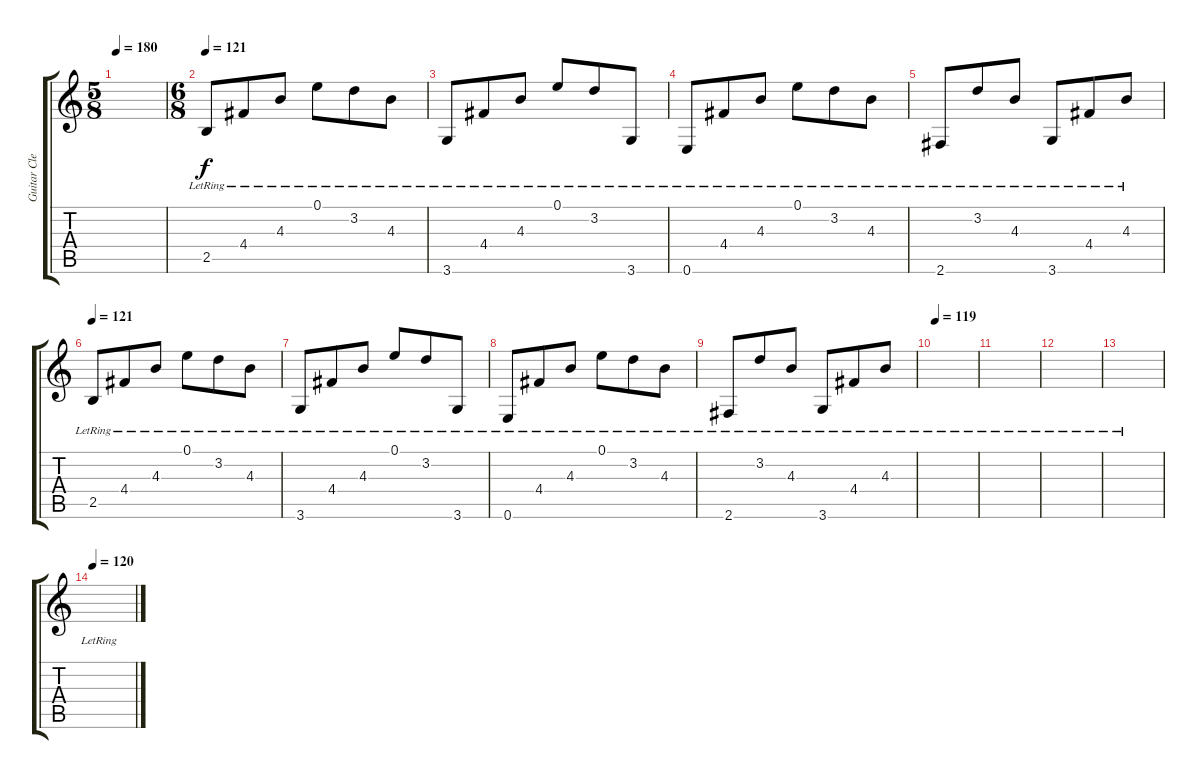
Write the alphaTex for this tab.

\track ("Guitar Clean" "Guitar Cle") {instrument electricguitarclean}
\staff {score tabs}
\tuning (E4 B3 G3 D3 A2 E2) {hide}
\ts (5 8)
\tempo 180
\clef g2
\ks aminor
|
\ts (6 8)
\tempo 122
\tempo 121
2.5{lr}.8 4.4{lr}.8 4.3{lr}.8 0.1{lr}.8 3.2{lr}.8 4.3{lr}.8 |
3.6{lr}.8 4.4{lr}.8 4.3{lr}.8 0.1{lr}.8 3.2{lr}.8 3.6{lr}.8 |
0.6{lr}.8 4.4{lr}.8 4.3{lr}.8 0.1{lr}.8 3.2{lr}.8 4.3{lr}.8 |
2.6{lr}.8 3.2{lr}.8 4.3{lr}.8 3.6{lr}.8 4.4{lr}.8 4.3{lr}.8 |
\tempo 121
2.5{lr}.8 4.4{lr}.8 4.3{lr}.8 0.1{lr}.8 3.2{lr}.8 4.3{lr}.8 |
3.6{lr}.8 4.4{lr}.8 4.3{lr}.8 0.1{lr}.8 3.2{lr}.8 3.6{lr}.8 |
0.6{lr}.8 4.4{lr}.8 4.3{lr}.8 0.1{lr}.8 3.2{lr}.8 4.3{lr}.8 |
2.6{lr}.8 3.2{lr}.8 4.3{lr}.8 3.6{lr}.8 4.4{lr}.8 4.3{lr}.8 |
\tempo 119
|
|
|
|
\tempo 120
